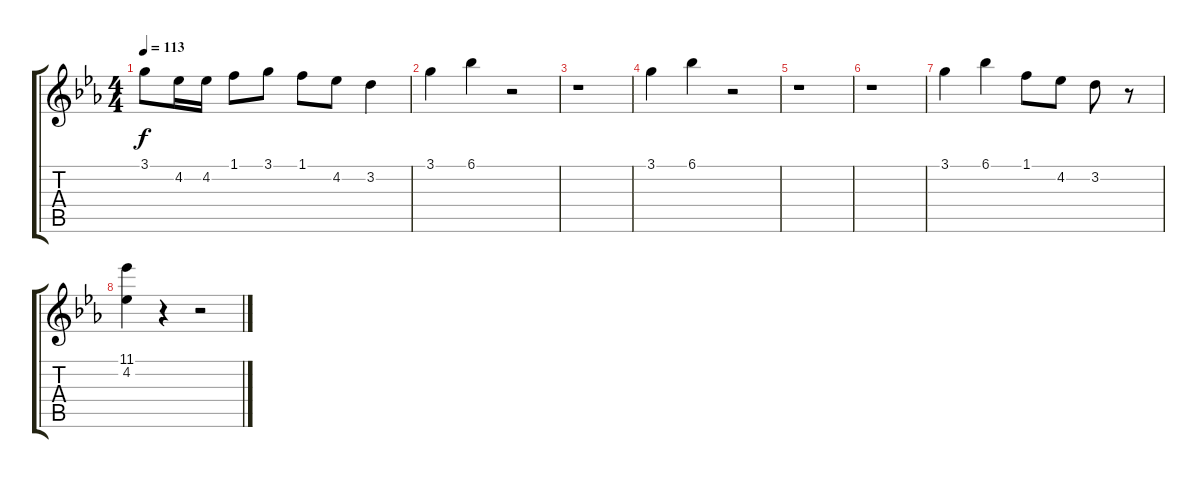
\track "" {instrument distortionguitar}
\staff {score tabs}
\tuning (E4 B3 G3 D3 A2 E2) {hide}
\ts (4 4)
\tempo 113
\clef g2
\ks eb
3.1.8{txt "" dy f} 4.2.16{txt ""} 4.2.16 1.1.8{txt ""} 3.1.8{txt ""} 1.1.8{txt ""} 4.2.8{txt ""} 3.2.4{txt ""} |
3.1.4{txt ""} 6.1.4{txt ""} r.2 |
r.1 |
3.1.4{txt ""} 6.1.4{txt ""} r.2 |
r.1{txt ""} |
r.1 |
3.1.4{txt ""} 6.1.4{txt ""} 1.1.8{txt ""} 4.2.8{txt ""} 3.2.8{txt ""} r.8 |
(11.1 4.2).4{txt ""} r.4 r.2
